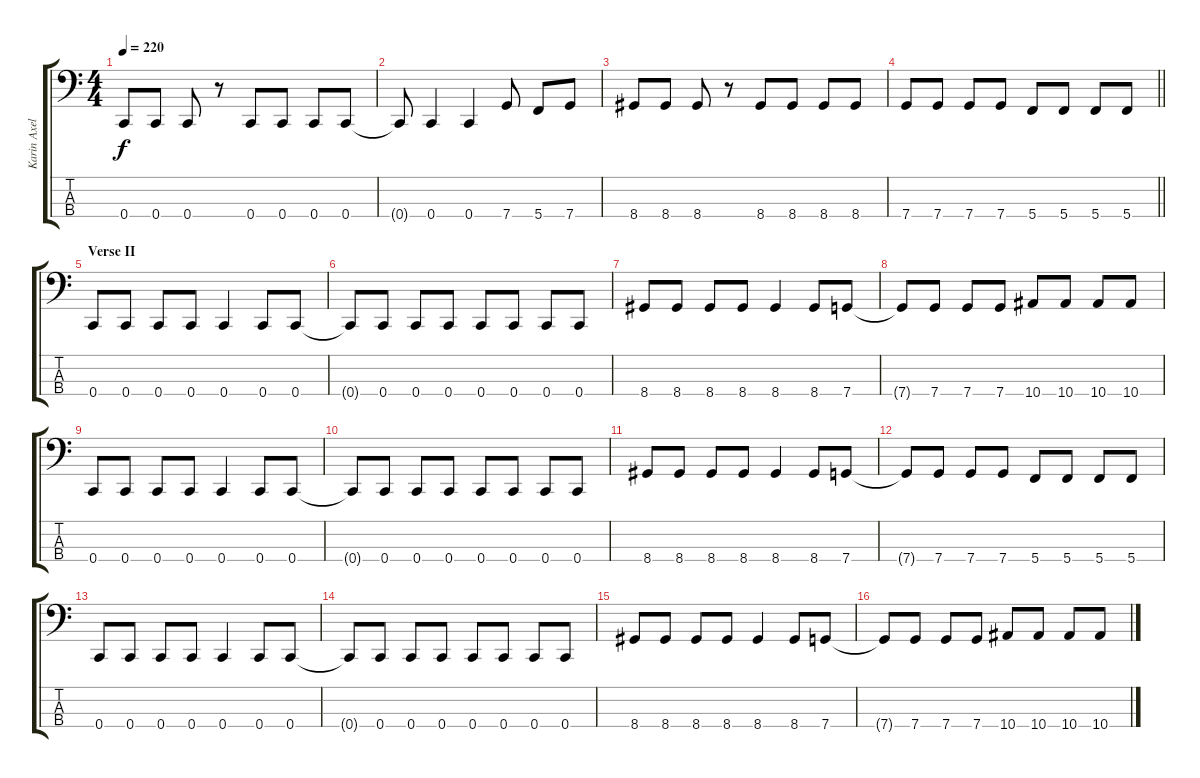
\track ("Karin Axelsson" "Karin Axel") {instrument electricbasspick}
\staff {score tabs}
\tuning (F2 C2 G1 C1) {hide}
\ts (4 4)
\tempo 220
\clef f4
\ks c
0.4.8{dy f} 0.4.8 0.4.8 r.8 0.4.8 0.4.8 0.4.8 0.4.8 |
0.4{t}.8 0.4.4 0.4.4 7.4.8 5.4.8 7.4.8 |
8.4.8 8.4.8 8.4.8 r.8 8.4.8 8.4.8 8.4.8 8.4.8 |
\barLineRight lightlight
7.4.8 7.4.8 7.4.8 7.4.8 5.4.8 5.4.8 5.4.8 5.4.8 |
\section ("" "Verse II")
0.4.8 0.4.8 0.4.8 0.4.8 0.4.4 0.4.8 0.4.8 |
0.4{t}.8 0.4.8 0.4.8 0.4.8 0.4.8 0.4.8 0.4.8 0.4.8 |
8.4.8 8.4.8 8.4.8 8.4.8 8.4.4 8.4.8 7.4.8 |
7.4{t}.8 7.4.8 7.4.8 7.4.8 10.4.8 10.4.8 10.4.8 10.4.8 |
0.4.8 0.4.8 0.4.8 0.4.8 0.4.4 0.4.8 0.4.8 |
0.4{t}.8 0.4.8 0.4.8 0.4.8 0.4.8 0.4.8 0.4.8 0.4.8 |
8.4.8 8.4.8 8.4.8 8.4.8 8.4.4 8.4.8 7.4.8 |
7.4{t}.8 7.4.8 7.4.8 7.4.8 5.4.8 5.4.8 5.4.8 5.4.8 |
0.4.8 0.4.8 0.4.8 0.4.8 0.4.4 0.4.8 0.4.8 |
0.4{t}.8 0.4.8 0.4.8 0.4.8 0.4.8 0.4.8 0.4.8 0.4.8 |
8.4.8 8.4.8 8.4.8 8.4.8 8.4.4 8.4.8 7.4.8 |
7.4{t}.8 7.4.8 7.4.8 7.4.8 10.4.8 10.4.8 10.4.8 10.4.8
